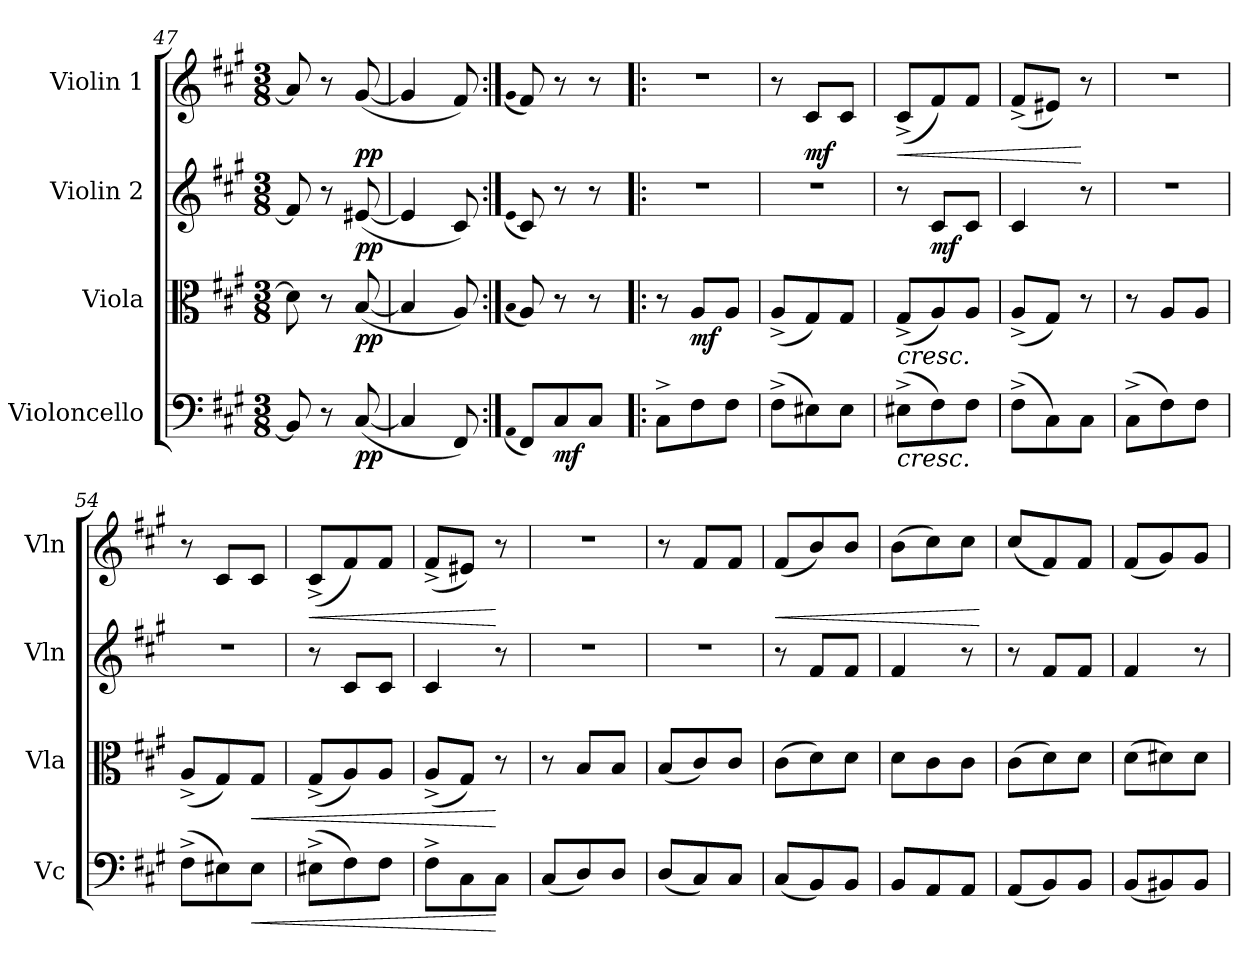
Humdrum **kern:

**kern	**dynam	**kern	**dynam	**kern	**dynam	**kern	**dynam
*part4	*part4	*part3	*part3	*part2	*part2	*part1	*part1
*staff4	*staff4	*staff3	*staff3	*staff2	*staff2	*staff1	*staff1
*I"Violoncello	*	*I"Viola	*	*I"Violin 2	*	*I"Violin 1	*
*I'Vc	*	*I'Vla	*	*I'Vln	*	*I'Vln	*
*clefF4	*	*clefC3	*	*clefG2	*	*clefG2	*
*k[f#c#g#]	*	*k[f#c#g#]	*	*k[f#c#g#]	*	*k[f#c#g#]	*
*M3/8	*	*M3/8	*	*M3/8	*	*M3/8	*
=47	=47	=47	=47	=47	=47	=47	=47
8BB#/]	.	8d#\]	.	8f#/]	.	8a/]	.
8r	.	8r	.	8r	.	8r	.
!	!LO:DY:b	!	!LO:DY:b	!	!LO:DY:b	!	!LO:DY:b
([8C#/	pp	([8B/	pp	([8e#X/	pp	([8g#/	pp
=47X1	=47X1	=47X1	=47X1	=47X1	=47X1	=47X1	=47X1
4C#/]	.	4B/]	.	4e#/]	.	4g#/]	.
8FF#/)	.	8A/)	.	8c#/)	.	8f#/)	.
=48:|!	=48:|!	=48:|!	=48:|!	=48:|!	=48:|!	=48:|!	=48:|!
(qAA	.	(qB	.	(qe	.	(qg#	.
*	*	*^	*	*^	*	*^	*
8FF#/L)	.	8A/)	8ryy	.	8c#/)	8ryy	.	8f#/)	8ryy	.
!	!LO:DY:b	!	!	!	!	!	!	!	!	!
8C#/	mf	8r	8ryy	.	8r	8ryy	.	8r	8ryy	.
8C#/J	.	8r	8ryy	.	8r	8ryy	.	8r	8ryy	.
*	*	*v	*v	*	*	*	*	*v	*v	*
*	*	*	*	*v	*v	*	*	*
!!LO:PB:g=z
=49!|:	=49!|:	=49!|:	=49!|:	=49!|:	=49!|:	=49!|:	=49!|:
8C#^\L	.	8r	.	4.r	.	4.r	.
!	!	!	!LO:DY:b	!	!	!	!
8F#\	.	8A/L	mf	.	.	.	.
8F#\J	.	8A/J	.	.	.	.	.
=50	=50	=50	=50	=50	=50	=50	=50
(8F#^\L	.	(8A^/L	.	4.r	.	8r	.
!	!	!	!	!	!	!	!LO:DY:b
8E#X\)	.	8G#/)	.	.	.	8c#/L	mf
8E#\J	.	8G#/J	.	.	.	8c#/J	.
=51	=51	=51	=51	=51	=51	=51	=51
!	!LO:HP:b	!	!LO:HP:b	!	!	!	!LO:HP:b
(8E#X^\L	<	(8G#^/L	<	8r	.	(8c#^/L	<
!	!	!	!	!	!LO:DY:b	!	!
8F#\)	.	8A/)	.	8c#/L	mf	8f#/)	.
8F#\J	.	8A/J	.	8c#/J	.	8f#/J	.
=52	=52	=52	=52	=52	=52	=52	=52
(8F#^\L	.	(8A^/L	.	4c#/	.	(8f#^/L	.
8C#\)	.	8G#/J)	.	.	.	8e#X/J)	.
8C#\J	.	8r	.	8r	.	8r	[
=53	=53	=53	=53	=53	=53	=53	=53
(8C#^\L	.	8r	.	4.r	.	4.r	.
8F#\)	.	8A/L	.	.	.	.	.
8F#\J	.	8A/J	.	.	.	.	.
=54	=54	=54	=54	=54	=54	=54	=54
(8F#^\L	.	(8A^/L	.	4.r	.	8r	.
8E#X\)	.	8G#/)	.	.	.	8c#/L	.
!	!LO:HP:b	!	!LO:HP:b	!	!	!	!
8E#\J	<	8G#/J	<	.	.	8c#/J	.
=55	=55	=55	=55	=55	=55	=55	=55
!	!	!	!	!	!	!	!LO:HP:b
(8E#X^\L	.	(8G#^/L	.	8r	.	(8c#^/L	<
8F#\)	.	8A/)	.	8c#/L	.	8f#/)	.
8F#\J	.	8A/J	.	8c#/J	.	8f#/J	.
=56	=56	=56	=56	=56	=56	=56	=56
8F#^\L	.	(8A^/L	.	4c#/	.	(8f#^/L	.
8C#\	.	8G#/J)	.	.	.	8e#X/J)	.
8C#\J	[	8r	[	8r	.	8r	[
=57	=57	=57	=57	=57	=57	=57	=57
(8C#/L	.	8r	.	4.r	.	4.r	.
8D/)	.	8B/L	.	.	.	.	.
8D/J	.	8B/J	.	.	.	.	.
=58	=58	=58	=58	=58	=58	=58	=58
(8D/L	.	(8B/L	.	4.r	.	8r	.
8C#/)	.	8c#/)	.	.	.	8f#/L	.
8C#/J	.	8c#/J	.	.	.	8f#/J	.
=59	=59	=59	=59	=59	=59	=59	=59
!	!	!	!	!	!	!	!LO:HP:b
(8C#/L	.	(8c#\L	.	8r	.	(8f#/L	<
8BB/)	.	8d\)	.	8f#/L	.	8b/)	.
8BB/J	.	8d\J	.	8f#/J	.	8b/J	.
!!LO:LB:g=z
=60	=60	=60	=60	=60	=60	=60	=60
8BB/L	.	8d\L	.	4f#/	.	(8b\L	.
8AA/	.	8c#\	.	.	.	8cc#\)	.
8AA/J	.	8c#\J	.	8r	.	8cc#\J	.
.	[	.	[	.	.	.	[
=61	=61	=61	=61	=61	=61	=61	=61
(8AA/L	.	(8c#\L	.	8r	.	(8cc#/L	.
8BB/)	.	8d\)	.	8f#/L	.	8f#/)	.
8BB/J	.	8d\J	.	8f#/J	.	8f#/J	.
=62	=62	=62	=62	=62	=62	=62	=62
(8BB/L	.	(8d\L	.	4f#/	.	(8f#/L	.
8BB#X/)	.	8d#X\)	.	.	.	8g#/)	.
8BB#/J	.	8d#\J	.	8r	.	8g#/J	.
=	=	=	=	=	=	=	=
*-	*-	*-	*-	*-	*-	*-	*-
